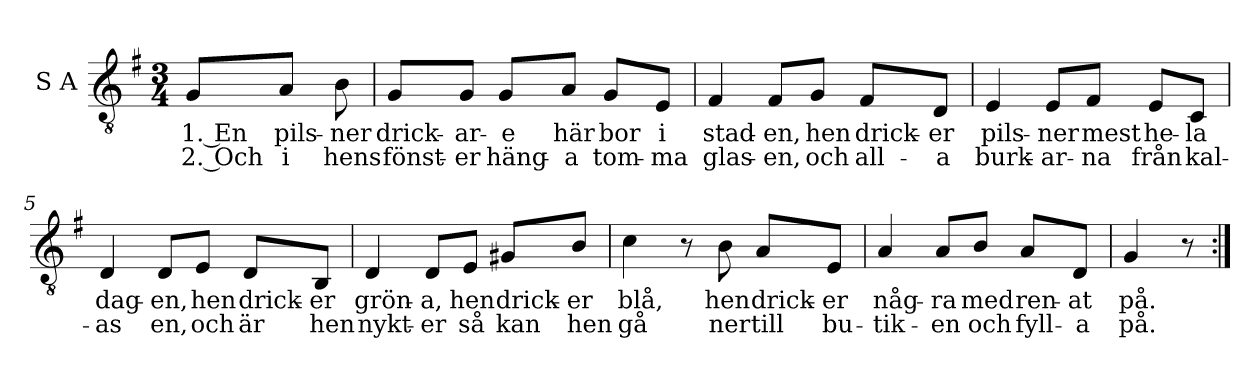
**kern	**text	**text
*part1	*part1	*part1
*staff1	*staff1	*staff1
*I"S A	*	*
*clefGv2	*	*
*k[f#]	*	*
*M3/4	*	*
=1	=1	=1
!	!LO:LY:b	!LO:LY:b
8G/L	1. En	2. Och
!	!LO:LY:b	!LO:LY:b
8A/J	pils-	i
!	!LO:LY:b	!LO:LY:b
8B\	-ner	hens
=2	=2	=2
!	!LO:LY:b	!LO:LY:b
8G/L	drick-	fönst-
!	!LO:LY:b	!LO:LY:b
8G/J	-ar-	-er
!	!LO:LY:b	!LO:LY:b
8G/L	-e	häng-
!	!LO:LY:b	!LO:LY:b
8A/J	här	-a
!	!LO:LY:b	!LO:LY:b
8G/L	bor	tom-
!	!LO:LY:b	!LO:LY:b
8E/J	i	-ma
=3	=3	=3
!	!LO:LY:b	!LO:LY:b
4F#/	stad-	glas-
!	!LO:LY:b	!LO:LY:b
8F#/L	-en,	-en,
!	!LO:LY:b	!LO:LY:b
8G/J	hen	och
!	!LO:LY:b	!LO:LY:b
8F#/L	drick-	all-
!	!LO:LY:b	!LO:LY:b
8D/J	-er	-a
=4	=4	=4
!	!LO:LY:b	!LO:LY:b
4E/	pils-	burk-
!	!LO:LY:b	!LO:LY:b
8E/L	-ner	-ar-
!	!LO:LY:b	!LO:LY:b
8F#/J	mest	-na
!	!LO:LY:b	!LO:LY:b
8E/L	he-	från
!	!LO:LY:b	!LO:LY:b
8C/J	-la	kal-
=5	=5	=5
!	!LO:LY:b	!LO:LY:b
4D/	dag-	-as
!	!LO:LY:b	!LO:LY:b
8D/L	-en,	en,
!	!LO:LY:b	!LO:LY:b
8E/J	hen	och
!	!LO:LY:b	!LO:LY:b
8D/L	drick-	är
!	!LO:LY:b	!LO:LY:b
8BB/J	-er	hen
=6	=6	=6
!	!LO:LY:b	!LO:LY:b
4D/	grön-	nykt-
!	!LO:LY:b	!LO:LY:b
8D/L	-a,	-er
!	!LO:LY:b	!LO:LY:b
8E/J	hen	så
!	!LO:LY:b	!LO:LY:b
8G#X/L	drick-	kan
!	!LO:LY:b	!LO:LY:b
8B/J	-er	hen
=7	=7	=7
!	!LO:LY:b	!LO:LY:b
4c\	blå,	gå
8r	.	.
!	!LO:LY:b	!LO:LY:b
8B\	hen	ner
!	!LO:LY:b	!LO:LY:b
8A/L	drick-	till
!	!LO:LY:b	!LO:LY:b
8E/J	-er	bu-
=8	=8	=8
!	!LO:LY:b	!LO:LY:b
4A/	någ-	-tik-
!	!LO:LY:b	!LO:LY:b
8A/L	-ra	-en
!	!LO:LY:b	!LO:LY:b
8B/J	med	och
!	!LO:LY:b	!LO:LY:b
8A/L	ren-	fyll-
!	!LO:LY:b	!LO:LY:b
8D/J	-at	-a
=9	=9	=9
!	!LO:LY:b	!LO:LY:b
4G/	på.	på.
8r	.	.
=:|!	=:|!	=:|!
*-	*-	*-
